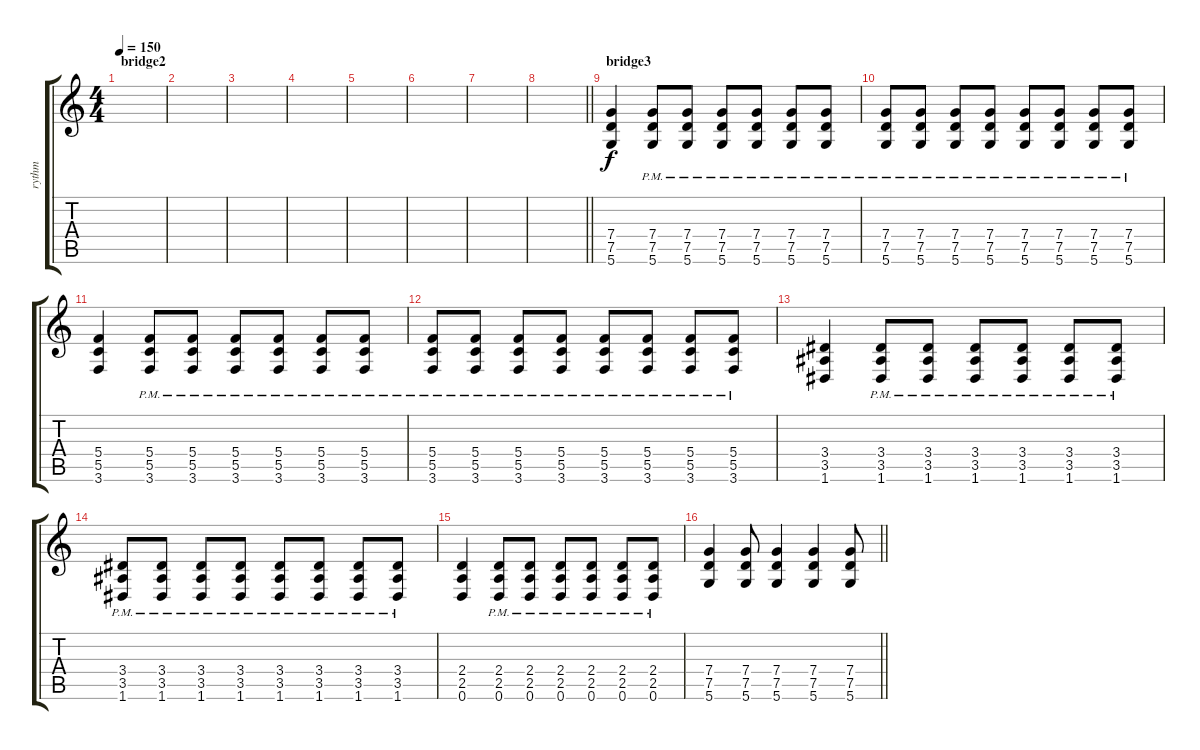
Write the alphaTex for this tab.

\track ("rythm" "rythm") {instrument distortionguitar}
\staff {score tabs}
\tuning (D4 A3 F3 C3 G2 D2) {hide}
\ts (4 4)
\section ("" "bridge2")
\tempo 150
\clef g2
\ks c
|
|
|
|
|
|
|
\barLineRight lightlight
|
\section ("" "bridge3")
(7.4 7.5 5.6).4{instrument distortionguitar} (7.4{pm} 7.5{pm} 5.6{pm}).8 (7.4{pm} 7.5{pm} 5.6{pm}).8 (7.4{pm} 7.5{pm} 5.6{pm}).8 (7.4{pm} 7.5{pm} 5.6{pm}).8 (7.4{pm} 7.5{pm} 5.6{pm}).8 (7.4{pm} 7.5{pm} 5.6{pm}).8 |
(7.4{pm} 7.5{pm} 5.6{pm}).8 (7.4{pm} 7.5{pm} 5.6{pm}).8 (7.4{pm} 7.5{pm} 5.6{pm}).8 (7.4{pm} 7.5{pm} 5.6{pm}).8 (7.4{pm} 7.5{pm} 5.6{pm}).8 (7.4{pm} 7.5{pm} 5.6{pm}).8 (7.4{pm} 7.5{pm} 5.6{pm}).8 (7.4{pm} 7.5{pm} 5.6{pm}).8 |
(5.4 5.5 3.6).4 (5.4{pm} 5.5{pm} 3.6{pm}).8 (5.4{pm} 5.5{pm} 3.6{pm}).8 (5.4{pm} 5.5{pm} 3.6{pm}).8 (5.4{pm} 5.5{pm} 3.6{pm}).8 (5.4{pm} 5.5{pm} 3.6{pm}).8 (5.4{pm} 5.5{pm} 3.6{pm}).8 |
(5.4{pm} 5.5{pm} 3.6{pm}).8 (5.4{pm} 5.5{pm} 3.6{pm}).8 (5.4{pm} 5.5{pm} 3.6{pm}).8 (5.4{pm} 5.5{pm} 3.6{pm}).8 (5.4{pm} 5.5{pm} 3.6{pm}).8 (5.4{pm} 5.5{pm} 3.6{pm}).8 (5.4{pm} 5.5{pm} 3.6{pm}).8 (5.4{pm} 5.5{pm} 3.6{pm}).8 |
(3.4 3.5 1.6).4 (3.4{pm} 3.5{pm} 1.6{pm}).8 (3.4{pm} 3.5{pm} 1.6{pm}).8 (3.4{pm} 3.5{pm} 1.6{pm}).8 (3.4{pm} 3.5{pm} 1.6{pm}).8 (3.4{pm} 3.5{pm} 1.6{pm}).8 (3.4{pm} 3.5{pm} 1.6{pm}).8 |
(3.4{pm} 3.5{pm} 1.6{pm}).8 (3.4{pm} 3.5{pm} 1.6{pm}).8 (3.4{pm} 3.5{pm} 1.6{pm}).8 (3.4{pm} 3.5{pm} 1.6{pm}).8 (3.4{pm} 3.5{pm} 1.6{pm}).8 (3.4{pm} 3.5{pm} 1.6{pm}).8 (3.4{pm} 3.5{pm} 1.6{pm}).8 (3.4{pm} 3.5{pm} 1.6{pm}).8 |
(2.4 2.5 0.6).4 (2.4{pm} 2.5{pm} 0.6{pm}).8 (2.4{pm} 2.5{pm} 0.6{pm}).8 (2.4{pm} 2.5{pm} 0.6{pm}).8 (2.4{pm} 2.5{pm} 0.6{pm}).8 (2.4{pm} 2.5{pm} 0.6{pm}).8 (2.4{pm} 2.5{pm} 0.6{pm}).8 |
\barLineRight lightlight
(7.4 7.5 5.6).4 (7.4 7.5 5.6).8 (7.4 7.5 5.6).4 (7.4 7.5 5.6).4 (7.4 7.5 5.6).8
